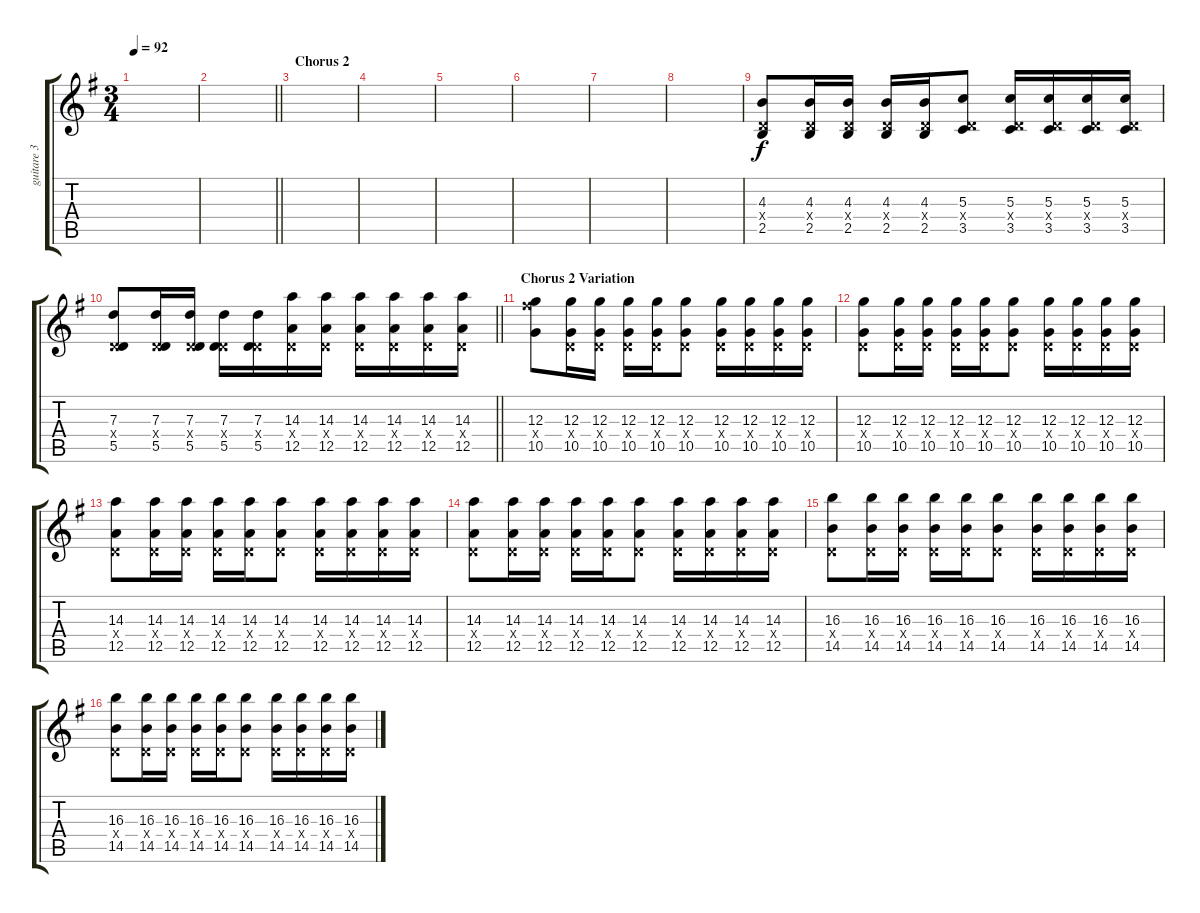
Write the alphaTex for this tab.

\track ("guitare 3" "guitare 3") {instrument distortionguitar}
\staff {score tabs}
\tuning (E4 B3 G3 D3 A2 E2) {hide}
\ts (3 4)
\tempo 92
\clef g2
\ks g
|
\barLineRight lightlight
|
\section ("" "Chorus 2")
|
|
|
|
|
|
(4.3 0.4{x} 2.5).8{volume 13} (4.3 0.4{x} 2.5).16 (4.3 0.4{x} 2.5).16 (4.3 0.4{x} 2.5).16 (4.3 0.4{x} 2.5).16 (5.3 0.4{x} 3.5).8 (5.3 0.4{x} 3.5).16 (5.3 0.4{x} 3.5).16 (5.3 0.4{x} 3.5).16 (5.3 0.4{x} 3.5).16 |
\barLineRight lightlight
(7.3 0.4{x} 5.5).8 (7.3 0.4{x} 5.5).16 (7.3 0.4{x} 5.5).16 (7.3 0.4{x} 5.5).16 (7.3 0.4{x} 5.5).16 (14.3 0.4{x} 12.5).16 (14.3 0.4{x} 12.5).16 (14.3 0.4{x} 12.5).16 (14.3 0.4{x} 12.5).16 (14.3 0.4{x} 12.5).16 (14.3 0.4{x} 12.5).16 |
\section ("" "Chorus 2 Variation")
(12.3 16.4{x} 10.5).8{volume 9} (12.3 0.4{x} 10.5).16 (12.3 0.4{x} 10.5).16 (12.3 0.4{x} 10.5).16 (12.3 0.4{x} 10.5).16 (12.3 0.4{x} 10.5).8 (12.3 0.4{x} 10.5).16 (12.3 0.4{x} 10.5).16 (12.3 0.4{x} 10.5).16 (12.3 0.4{x} 10.5).16 |
(12.3 0.4{x} 10.5).8 (12.3 0.4{x} 10.5).16 (12.3 0.4{x} 10.5).16 (12.3 0.4{x} 10.5).16 (12.3 0.4{x} 10.5).16 (12.3 0.4{x} 10.5).8 (12.3 0.4{x} 10.5).16 (12.3 0.4{x} 10.5).16 (12.3 0.4{x} 10.5).16 (12.3 0.4{x} 10.5).16 |
(14.3 0.4{x} 12.5).8 (14.3 0.4{x} 12.5).16 (14.3 0.4{x} 12.5).16 (14.3 0.4{x} 12.5).16 (14.3 0.4{x} 12.5).16 (14.3 0.4{x} 12.5).8 (14.3 0.4{x} 12.5).16 (14.3 0.4{x} 12.5).16 (14.3 0.4{x} 12.5).16 (14.3 0.4{x} 12.5).16 |
(14.3 0.4{x} 12.5).8 (14.3 0.4{x} 12.5).16 (14.3 0.4{x} 12.5).16 (14.3 0.4{x} 12.5).16 (14.3 0.4{x} 12.5).16 (14.3 0.4{x} 12.5).8 (14.3 0.4{x} 12.5).16 (14.3 0.4{x} 12.5).16 (14.3 0.4{x} 12.5).16 (14.3 0.4{x} 12.5).16 |
(16.3 0.4{x} 14.5).8 (16.3 0.4{x} 14.5).16 (16.3 0.4{x} 14.5).16 (16.3 0.4{x} 14.5).16 (16.3 0.4{x} 14.5).16 (16.3 0.4{x} 14.5).8 (16.3 0.4{x} 14.5).16 (16.3 0.4{x} 14.5).16 (16.3 0.4{x} 14.5).16 (16.3 0.4{x} 14.5).16 |
(16.3 0.4{x} 14.5).8 (16.3 0.4{x} 14.5).16 (16.3 0.4{x} 14.5).16 (16.3 0.4{x} 14.5).16 (16.3 0.4{x} 14.5).16 (16.3 0.4{x} 14.5).8 (16.3 0.4{x} 14.5).16 (16.3 0.4{x} 14.5).16 (16.3 0.4{x} 14.5).16 (16.3 0.4{x} 14.5).16
